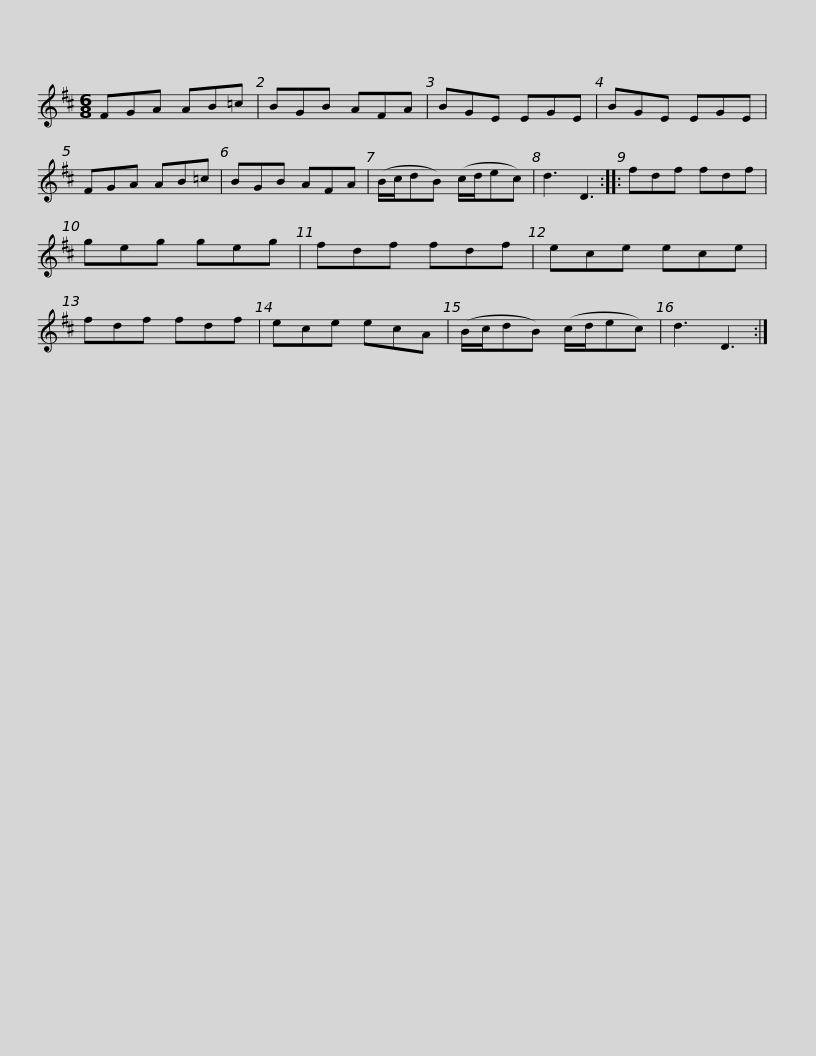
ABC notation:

X:1
L:1/8
M:6/8
I:linebreak $
K:D
V:1 treble
V:1
 FGA AB=c | BGB AFA | BGE EGE | BGE EGE | FGA AB=c | %5
 BGB AFA | (B/c/dB) (c/d/ec) |$ d3 D3 :: fdf fdf | geg geg | %10
 fdf fdf | ece ece | fdf fdf | ece ecA |$ (B/c/dB) (c/d/ec) | %15
 d3 D3 :| %16
